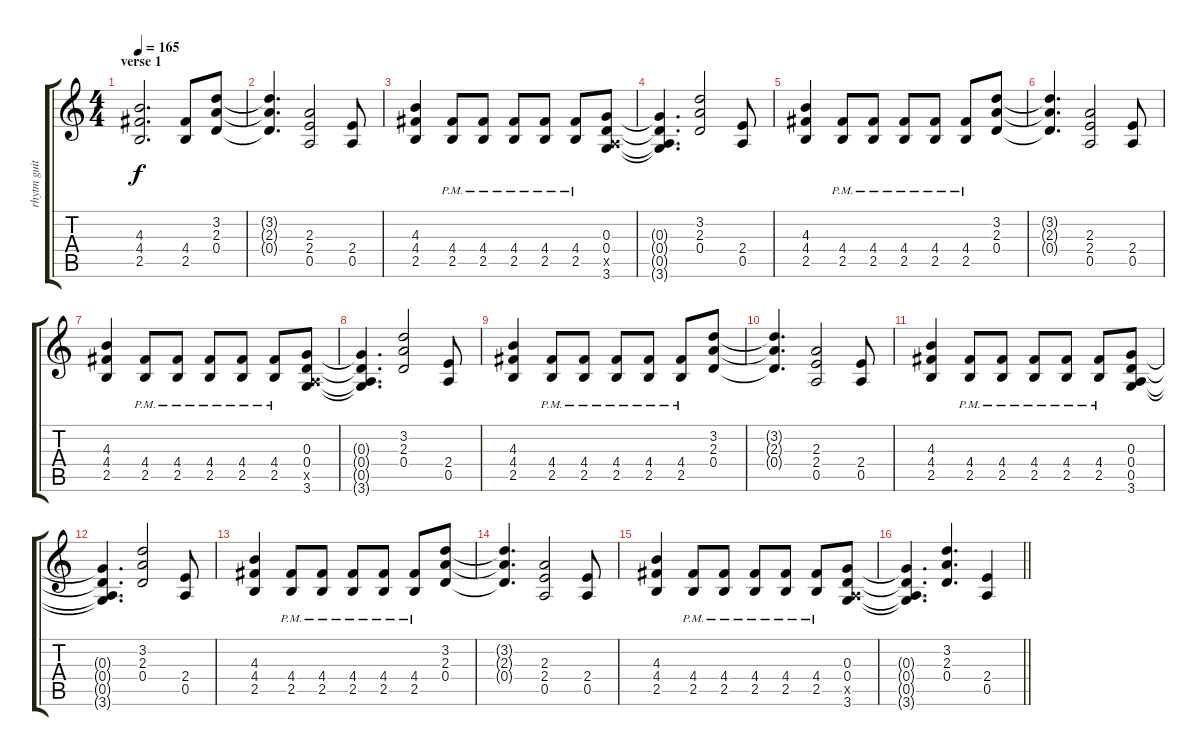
\track ("rhytm guitars" "rhytm guit") {instrument distortionguitar}
\staff {score tabs}
\tuning (E4 B3 G3 D3 A2 E2) {hide}
\ts (4 4)
\section ("" "verse 1")
\tempo 165
\clef g2
\ks c
(4.3 4.4 2.5).2{d dy f} (4.4 2.5).8 (3.2 2.3 0.4).8 |
(3.2{t} 2.3{t} 0.4{t}).4{d} (2.3 2.4 0.5).2 (2.4 0.5).8 |
(4.3 4.4 2.5).4 (4.4{pm} 2.5).8 (4.4{pm} 2.5).8 (4.4{pm} 2.5).8 (4.4{pm} 2.5).8 (4.4{pm} 2.5).8 (0.3 0.4 0.5{x} 3.6).8 |
(0.3{t} 0.4{t} 0.5{t} 3.6{t}).4{d} (3.2 2.3 0.4).2 (2.4 0.5).8 |
(4.3 4.4 2.5).4 (4.4{pm} 2.5).8 (4.4{pm} 2.5).8 (4.4{pm} 2.5).8 (4.4{pm} 2.5).8 (4.4{pm} 2.5).8 (3.2 2.3 0.4).8 |
(3.2{t} 2.3{t} 0.4{t}).4{d} (2.3 2.4 0.5).2 (2.4 0.5).8 |
(4.3 4.4 2.5).4 (4.4{pm} 2.5).8 (4.4{pm} 2.5).8 (4.4{pm} 2.5).8 (4.4{pm} 2.5).8 (4.4{pm} 2.5).8 (0.3 0.4 0.5{x} 3.6).8 |
(0.3{t} 0.4{t} 0.5{t} 3.6{t}).4{d} (3.2 2.3 0.4).2 (2.4 0.5).8 |
(4.3 4.4 2.5).4 (4.4{pm} 2.5).8 (4.4{pm} 2.5).8 (4.4{pm} 2.5).8 (4.4{pm} 2.5).8 (4.4{pm} 2.5).8 (3.2 2.3 0.4).8 |
(3.2{t} 2.3{t} 0.4{t}).4{d} (2.3 2.4 0.5).2 (2.4 0.5).8 |
(4.3 4.4 2.5).4 (4.4{pm} 2.5).8 (4.4{pm} 2.5).8 (4.4{pm} 2.5).8 (4.4{pm} 2.5).8 (4.4{pm} 2.5).8 (0.3 0.4 0.5 3.6).8 |
(0.3{t} 0.4{t} 0.5{t} 3.6{t}).4{d} (3.2 2.3 0.4).2 (2.4 0.5).8 |
(4.3 4.4 2.5).4 (4.4{pm} 2.5).8 (4.4{pm} 2.5).8 (4.4{pm} 2.5).8 (4.4{pm} 2.5).8 (4.4{pm} 2.5).8 (3.2 2.3 0.4).8 |
(3.2{t} 2.3{t} 0.4{t}).4{d} (2.3 2.4 0.5).2 (2.4 0.5).8 |
(4.3 4.4 2.5).4 (4.4{pm} 2.5).8 (4.4{pm} 2.5).8 (4.4{pm} 2.5).8 (4.4{pm} 2.5).8 (4.4{pm} 2.5).8 (0.3 0.4 0.5{x} 3.6).8 |
\barLineRight lightlight
(0.3{t} 0.4{t} 0.5{t} 3.6{t}).4{d} (3.2 2.3 0.4).4{d} (2.4 0.5).4
